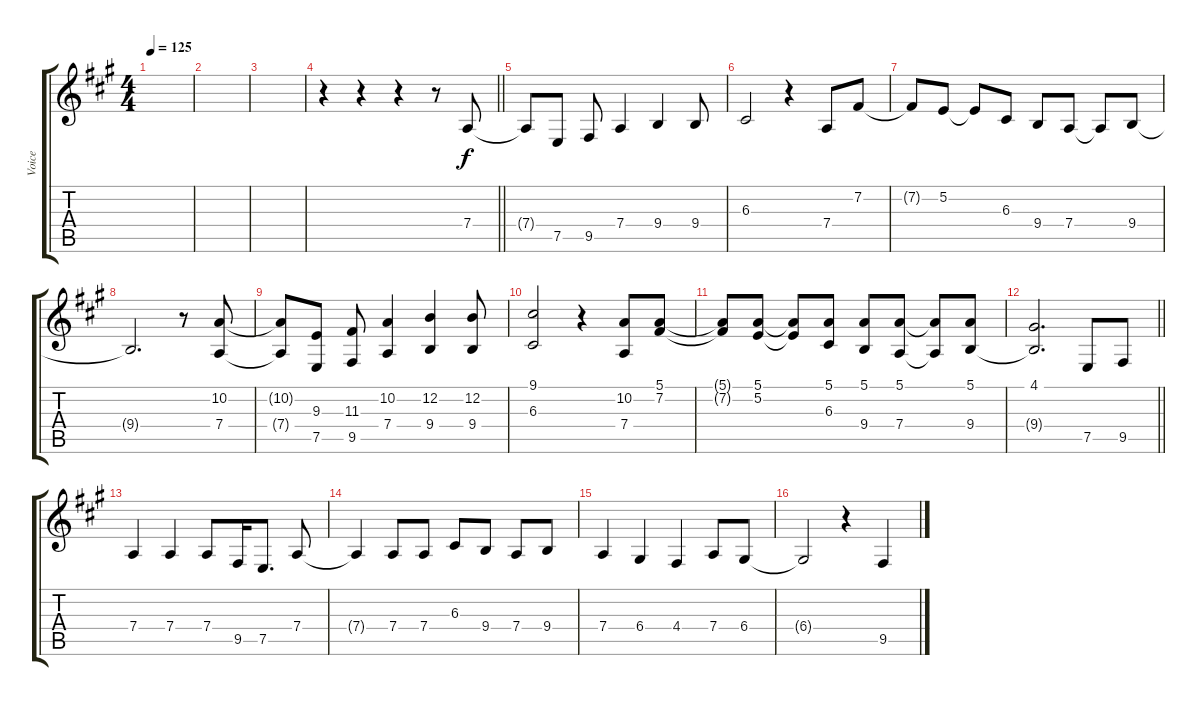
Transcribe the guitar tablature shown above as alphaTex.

\track ("Voice" "Voice") {instrument flute}
\staff {score tabs}
\tuning (E4 B3 G3 D3 A2 E2) {hide}
\ts (4 4)
\tempo 125
\clef g2
\ks a
|
|
|
\barLineRight lightlight
r.4 r.4 r.4 r.8 7.4.8 |
7.4{t}.8 7.5.8 9.5.8 7.4.4 9.4.4 9.4.8 |
6.3.2 r.4 7.4.8 7.2.8 |
7.2{t}.8 5.2.8 5.2{t}.8 6.3.8 9.4.8 7.4.8 7.4{t}.8 9.4.8 |
9.4{t}.2{d} r.8 (10.2 7.4).8 |
(10.2{t} 7.4{t}).8 (9.3 7.5).8 (11.3 9.5).8 (10.2 7.4).4 (12.2 9.4).4 (12.2 9.4).8 |
(9.1 6.3).2 r.4 (10.2 7.4).8 (5.1 7.2).8 |
(5.1{t} 7.2{t}).8 (5.1 5.2).8 (5.1{t} 5.2{t}).8 (5.1 6.3).8 (5.1 9.4).8 (5.1 7.4).8 (5.1{t} 7.4{t}).8 (5.1 9.4).8 |
\barLineRight lightlight
(4.1 9.4{t}).2{d} 7.5.8 9.5.8 |
7.4.4 7.4.4 7.4.8 9.5.16 7.5.8{d} 7.4.8 |
7.4{t}.4 7.4.8 7.4.8 6.3.8 9.4.8 7.4.8 9.4.8 |
7.4.4 6.4.4 4.4.4 7.4.8 6.4.8 |
6.4{t}.2 r.4 9.5.4
